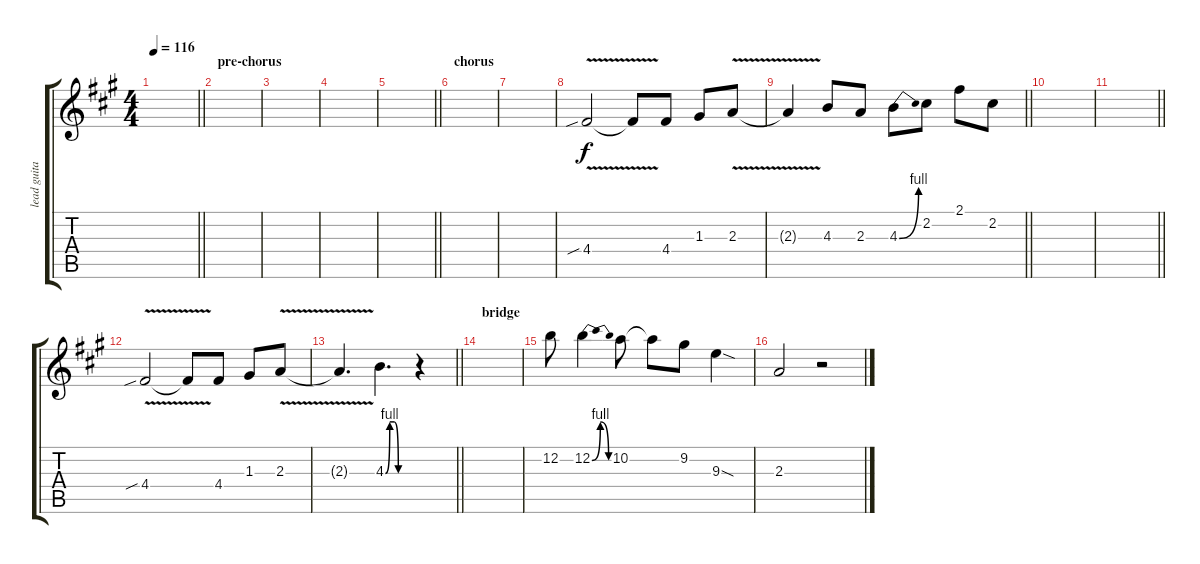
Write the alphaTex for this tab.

\track ("lead guitar" "lead guita") {instrument distortionguitar}
\staff {score tabs}
\tuning (E4 B3 G3 D3 A2 E2) {hide}
\ts (4 4)
\tempo 116
\clef g2
\barLineRight lightlight
\ks a
|
\section ("" "pre-chorus")
|
|
|
\barLineRight lightlight
|
\section ("" "chorus")
|
|
4.4{v sib}.2 4.4{t}.8 4.4.8 1.3.8 2.3{v}.8 |
\barLineRight lightlight
2.3{t}.4 4.3.8 2.3.8 4.3{be (bend 0 0 60 4)}.8 2.2.8 2.1.8 2.2.8 |
|
\barLineRight lightlight
|
4.4{v sib}.2 4.4{t}.8 4.4.8 1.3.8 2.3{v}.8 |
\barLineRight lightlight
2.3{t}.4{d} 4.3{be (custom 0 0 10 4 20 4 30 0 60 0)}.4{d} r.4 |
\section ("" "bridge")
|
12.2.8 12.2{be (bendrelease 0 0 20 4 20 4 60 0)}.4 10.2.8 10.2{t}.8 9.2.8 9.3{sod}.4 |
2.3.2 r.2
